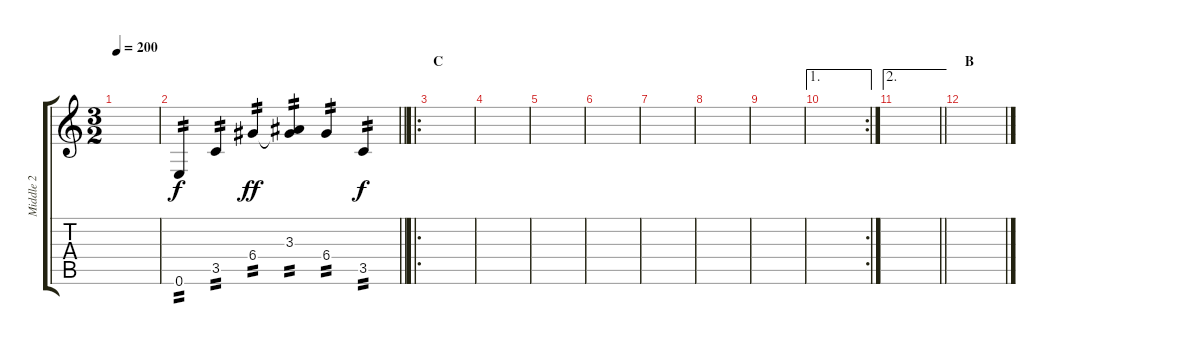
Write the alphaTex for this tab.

\track ("Middle 2" "Middle 2") {instrument overdrivenguitar}
\staff {score tabs}
\tuning (E4 B3 G3 D3 A2 E2) {hide}
\ts (3 2)
\tempo 200
\clef g2
\ks c
|
\barLineRight lightlight
0.6.4{tp 2} 3.5.4{tp 2} 6.4.4{tp 2 dy ff} (3.3 6.4{t}).4{tp 2} 6.4.4{tp 2} 3.5.4{tp 2 dy f} |
\ro
\section ("" "C")
|
|
|
|
|
|
|
\ae 1
\rc 2
|
\ae 2
\barLineRight lightlight
|
\section ("" "B")
